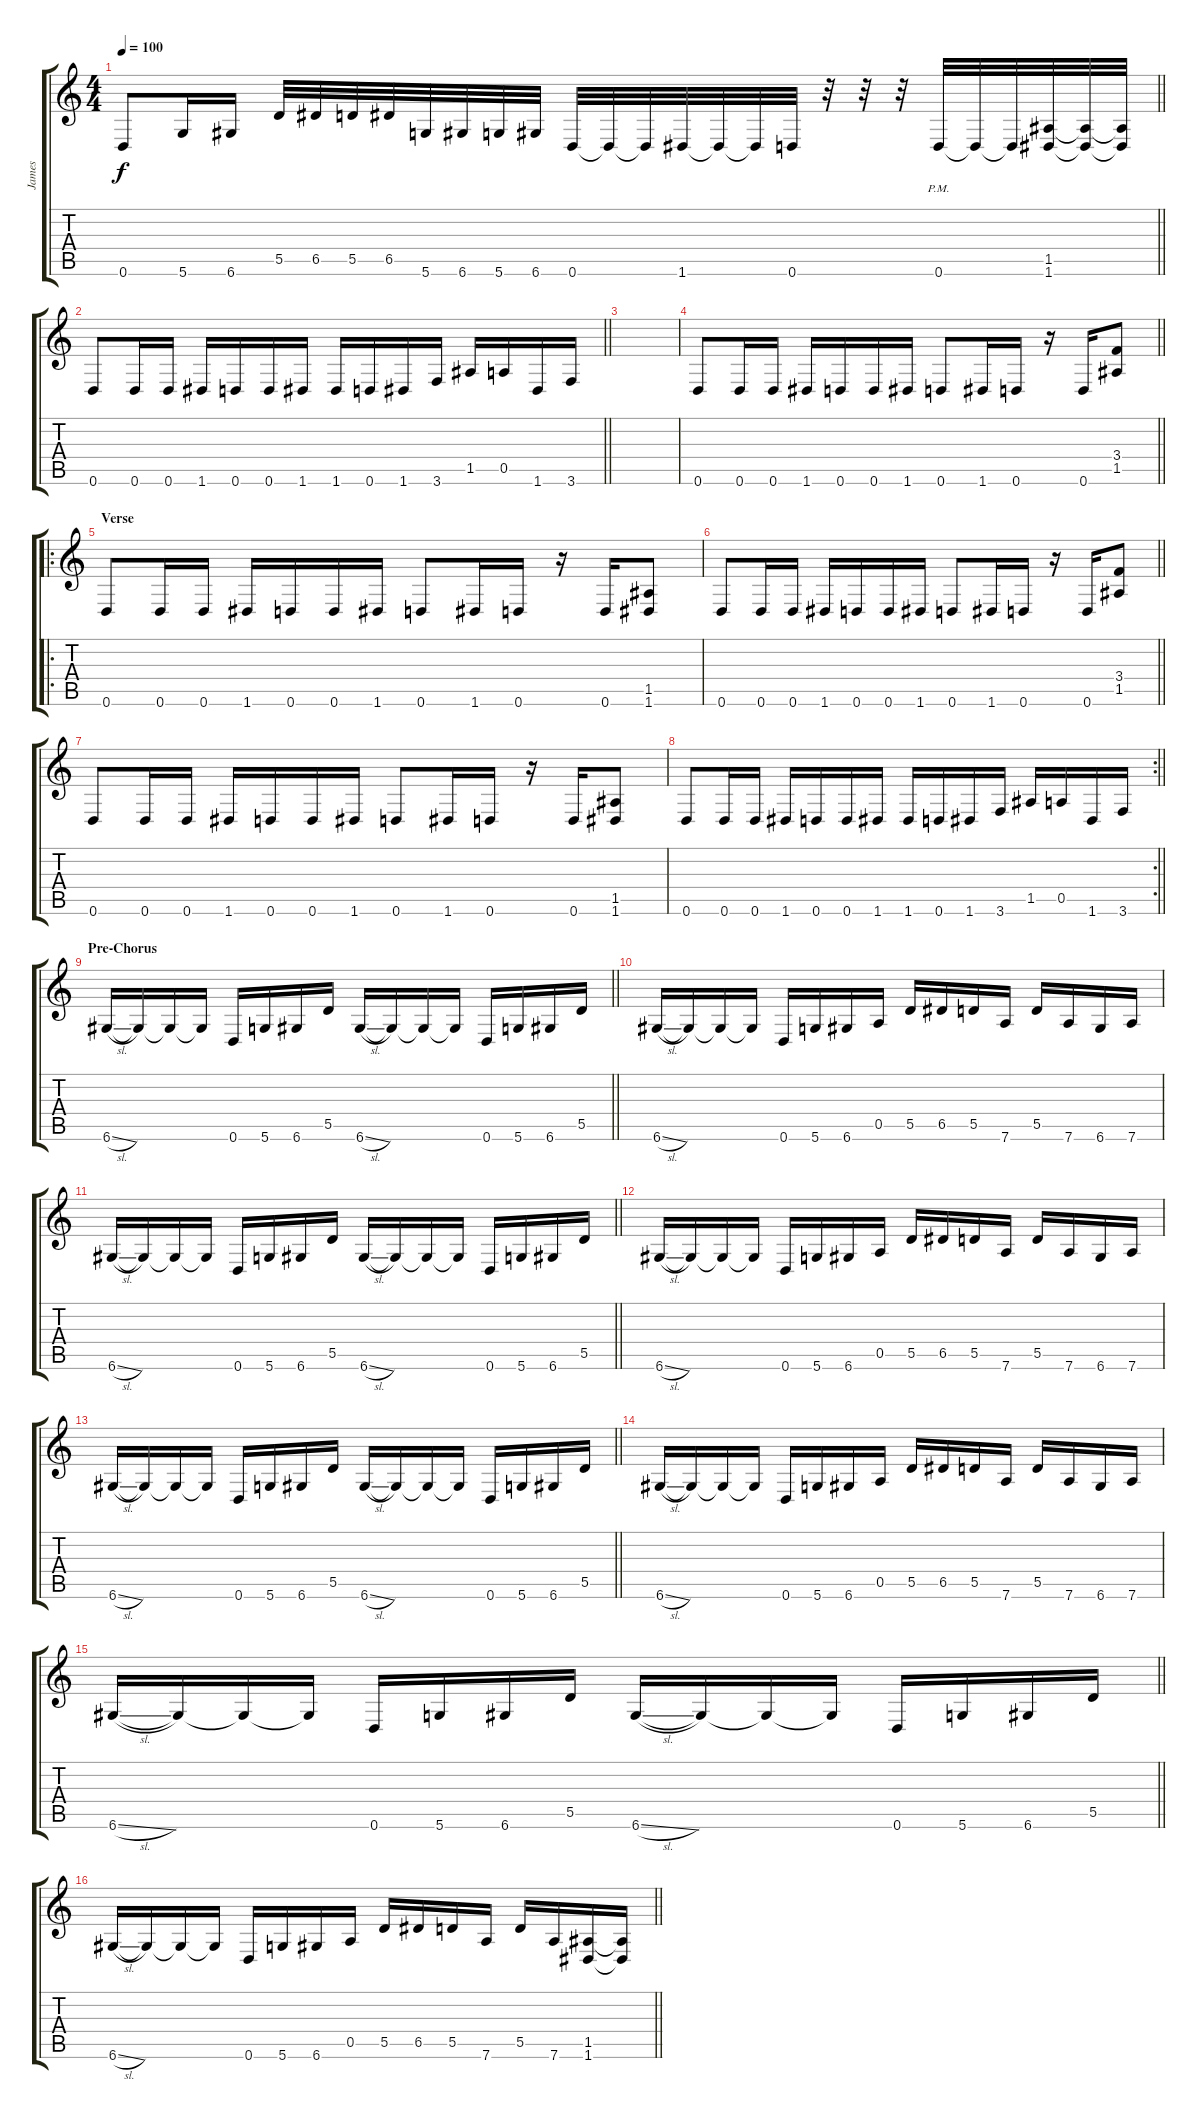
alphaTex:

\track ("James" "James") {instrument distortionguitar}
\staff {score tabs}
\tuning (D4 B3 G3 D3 A2 D2) {hide}
\ts (4 4)
\tempo 100
\clef g2
\barLineRight lightlight
\ks c
0.6.8{dy f} 5.6.16 6.6.16 5.5.32 6.5.32 5.5.32 6.5.32 5.6.32 6.6.32 5.6.32 6.6.32 0.6.32 0.6{t}.32 0.6{t}.32 1.6.32 1.6{t}.32 1.6{t}.32 0.6.32 r.32 r.32 r.32 0.6{pm}.32 0.6{t}.32 0.6{t}.32 (1.5 1.6).32 (1.5{t} 1.6{t}).32 (1.5{t} 1.6{t}).32 |
\barLineRight lightlight
0.6.8 0.6.16 0.6.16 1.6.16 0.6.16 0.6.16 1.6.16 1.6.16 0.6.16 1.6.16 3.6.16 1.5.16 0.5.16 1.6.16 3.6.16 |
|
\barLineRight lightlight
0.6.8 0.6.16 0.6.16 1.6.16 0.6.16 0.6.16 1.6.16 0.6.8 1.6.16 0.6.16 r.16 0.6.16 (3.4 1.5).8 |
\ro
\section ("" "Verse")
0.6.8 0.6.16 0.6.16 1.6.16 0.6.16 0.6.16 1.6.16 0.6.8 1.6.16 0.6.16 r.16 0.6.16 (1.5 1.6).8 |
\barLineRight lightlight
0.6.8 0.6.16 0.6.16 1.6.16 0.6.16 0.6.16 1.6.16 0.6.8 1.6.16 0.6.16 r.16 0.6.16 (3.4 1.5).8 |
0.6.8 0.6.16 0.6.16 1.6.16 0.6.16 0.6.16 1.6.16 0.6.8 1.6.16 0.6.16 r.16 0.6.16 (1.5 1.6).8 |
\rc 2
\barLineRight lightlight
0.6.8 0.6.16 0.6.16 1.6.16 0.6.16 0.6.16 1.6.16 1.6.16 0.6.16 1.6.16 3.6.16 1.5.16 0.5.16 1.6.16 3.6.16 |
\section ("" "Pre-Chorus")
\barLineRight lightlight
6.6{sl}.16 6.6{t}.16 6.6{t}.16 6.6{t}.16 0.6.16 5.6.16 6.6.16 5.5.16 6.6{sl}.16 6.6{t}.16 6.6{t}.16 6.6{t}.16 0.6.16 5.6.16 6.6.16 5.5.16 |
6.6{sl}.16 6.6{t}.16 6.6{t}.16 6.6{t}.16 0.6.16 5.6.16 6.6.16 0.5.16 5.5.16 6.5.16 5.5.16 7.6.16 5.5.16 7.6.16 6.6.16 7.6.16 |
\barLineRight lightlight
6.6{sl}.16 6.6{t}.16 6.6{t}.16 6.6{t}.16 0.6.16 5.6.16 6.6.16 5.5.16 6.6{sl}.16 6.6{t}.16 6.6{t}.16 6.6{t}.16 0.6.16 5.6.16 6.6.16 5.5.16 |
6.6{sl}.16 6.6{t}.16 6.6{t}.16 6.6{t}.16 0.6.16 5.6.16 6.6.16 0.5.16 5.5.16 6.5.16 5.5.16 7.6.16 5.5.16 7.6.16 6.6.16 7.6.16 |
\barLineRight lightlight
6.6{sl}.16 6.6{t}.16 6.6{t}.16 6.6{t}.16 0.6.16 5.6.16 6.6.16 5.5.16 6.6{sl}.16 6.6{t}.16 6.6{t}.16 6.6{t}.16 0.6.16 5.6.16 6.6.16 5.5.16 |
6.6{sl}.16 6.6{t}.16 6.6{t}.16 6.6{t}.16 0.6.16 5.6.16 6.6.16 0.5.16 5.5.16 6.5.16 5.5.16 7.6.16 5.5.16 7.6.16 6.6.16 7.6.16 |
\barLineRight lightlight
6.6{sl}.16 6.6{t}.16 6.6{t}.16 6.6{t}.16 0.6.16 5.6.16 6.6.16 5.5.16 6.6{sl}.16 6.6{t}.16 6.6{t}.16 6.6{t}.16 0.6.16 5.6.16 6.6.16 5.5.16 |
\barLineRight lightlight
6.6{sl}.16 6.6{t}.16 6.6{t}.16 6.6{t}.16 0.6.16 5.6.16 6.6.16 0.5.16 5.5.16 6.5.16 5.5.16 7.6.16 5.5.16 7.6.16 (1.5 1.6).16 (1.5{t} 1.6{t}).16
